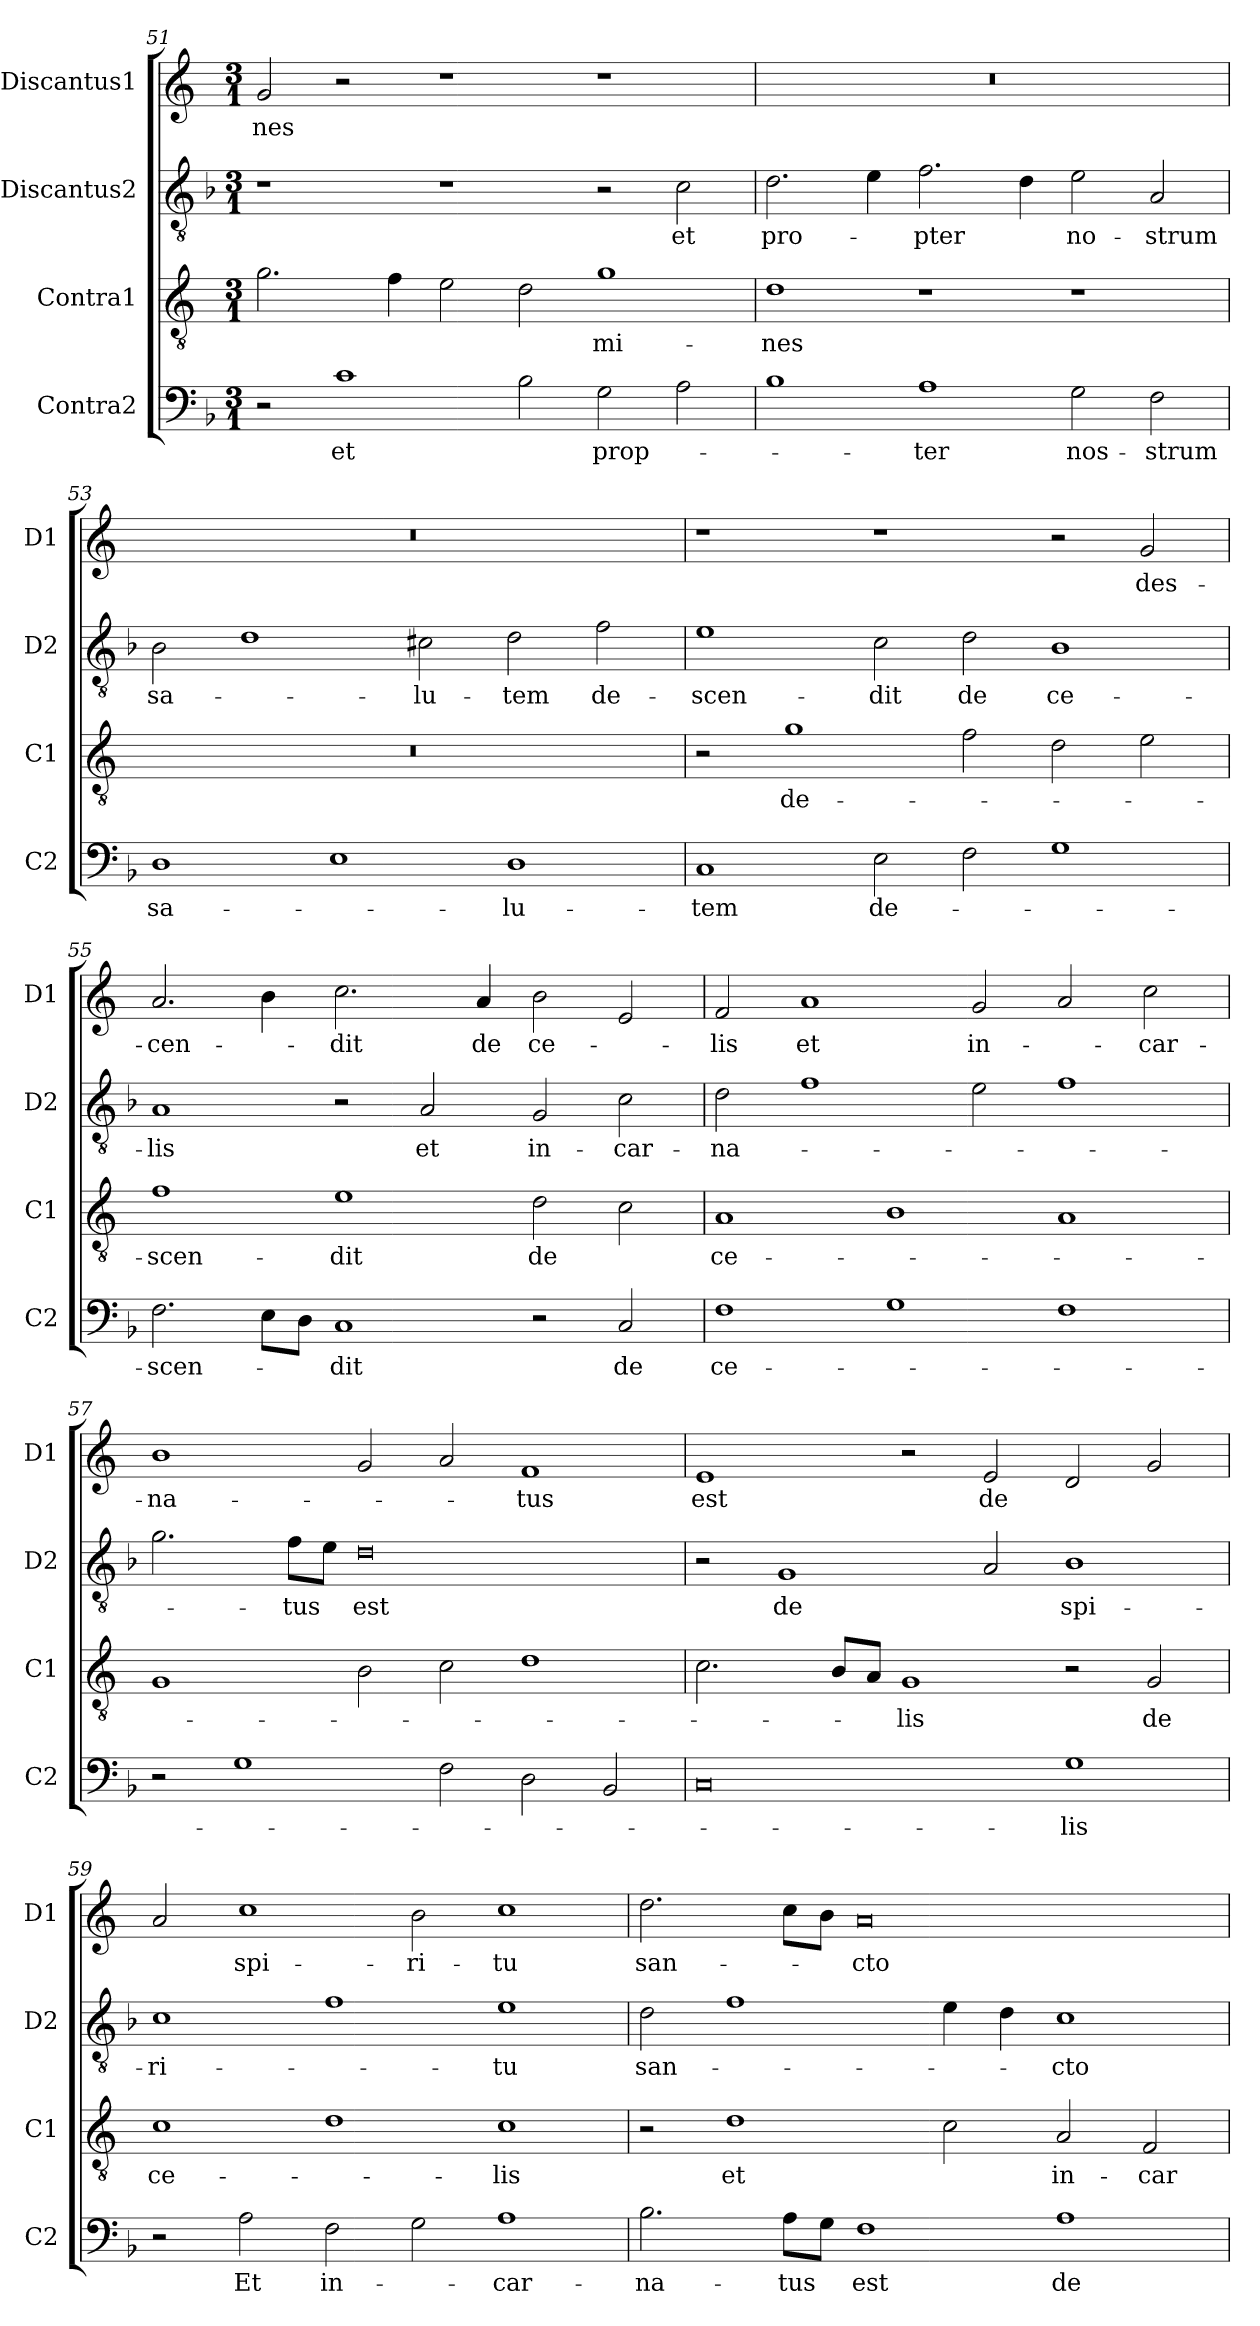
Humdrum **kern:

**kern	**text	**kern	**text	**kern	**text	**kern	**text
*part4	*part4	*part3	*part3	*part2	*part2	*part1	*part1
*staff4	*staff4	*staff3	*staff3	*staff2	*staff2	*staff1	*staff1
*I"Contra2	*	*I"Contra1	*	*I"Discantus2	*	*I"Discantus1	*
*I'C2	*	*I'C1	*	*I'D2	*	*I'D1	*
*clefF4	*	*clefGv2	*	*clefGv2	*	*clefG2	*
*k[b-]	*	*k[]	*	*k[b-]	*	*k[]	*
*M3/1	*	*M3/1	*	*M3/1	*	*M3/1	*
=51	=51	=51	=51	=51	=51	=51	=51
2r	.	2.g\	.	1r	.	2g/	-nes
1c	et	.	.	.	.	2r	.
.	.	4f\	.	.	.	.	.
.	.	2e\	.	1r	.	1r	.
2B-\	.	2d\	.	.	.	.	.
2G\	prop-	1g	-mi-	2r	.	1r	.
2A\	.	.	.	2c\	et	.	.
=52	=52	=52	=52	=52	=52	=52	=52
1B-	.	1d	-nes	2.d\	pro-	0.r	.
.	.	.	.	4e\	.	.	.
1A	-ter	1r	.	2.f\	-pter	.	.
.	.	.	.	4d\	.	.	.
2G\	nos-	1r	.	2e\	no-	.	.
2F\	-strum	.	.	2A/	-strum	.	.
=53	=53	=53	=53	=53	=53	=53	=53
1D	sa-	0.r	.	2B-\	sa-	0.r	.
.	.	.	.	1d	.	.	.
1E	.	.	.	.	.	.	.
.	.	.	.	2c#X\	-lu-	.	.
1D	-lu-	.	.	2d\	-tem	.	.
.	.	.	.	2f\	de-	.	.
=54	=54	=54	=54	=54	=54	=54	=54
1C	-tem	2r	.	1e	-scen-	1r	.
.	.	1g	de-	.	.	.	.
2E\	de-	.	.	2c\	-dit	1r	.
2F\	.	2f\	.	2d\	de	.	.
1G	.	2d\	.	1B-	ce-	2r	.
.	.	2e\	.	.	.	2g/	des-
=55	=55	=55	=55	=55	=55	=55	=55
2.F\	-scen-	1f	-scen-	1A	-lis	2.a/	-cen-
8E\L	.	.	.	.	.	4b\	.
8D\J	.	.	.	.	.	.	.
1C	-dit	1e	-dit	2r	.	2.cc\	-dit
.	.	.	.	2A/	et	.	.
.	.	.	.	.	.	4a/	de
2r	.	2d\	de	2G/	in-	2b\	ce-
2C/	de	2c\	.	2c\	-car-	2e/	.
=56	=56	=56	=56	=56	=56	=56	=56
1F	ce-	1A	ce-	2d\	-na-	2f/	-lis
.	.	.	.	1f	.	1a	et
1G	.	1B	.	.	.	.	.
.	.	.	.	2e\	.	2g/	in-
1F	.	1A	.	1f	.	2a/	.
.	.	.	.	.	.	2cc\	-car-
=57	=57	=57	=57	=57	=57	=57	=57
2r	.	1G	.	2.g\	.	1b	-na-
1G	.	.	.	.	.	.	.
.	.	.	.	8f\L	-tus	.	.
.	.	.	.	8e\J	.	.	.
.	.	2B\	.	0d	est	2g/	.
2F\	.	2c\	.	.	.	2a/	.
2D\	.	1d	.	.	.	1f	-tus
2BB-/	.	.	.	.	.	.	.
=58	=58	=58	=58	=58	=58	=58	=58
0C	.	2.c\	.	2r	.	1e	est
.	.	.	.	1G	de	.	.
.	.	8B/L	.	.	.	.	.
.	.	8A/J	.	.	.	.	.
.	.	1G	-lis	.	.	2r	.
.	.	.	.	2A/	.	2e/	de
1G	-lis	2r	.	1B-	spi-	2d/	.
.	.	2G/	de	.	.	2g/	.
=59	=59	=59	=59	=59	=59	=59	=59
2r	.	1c	ce-	1c	-ri-	2a/	.
2A\	Et	.	.	.	.	1cc	spi-
2F\	in-	1d	.	1f	.	.	.
2G\	.	.	.	.	.	2b\	-ri-
1A	-car-	1c	-lis	1e	-tu	1cc	-tu
=60	=60	=60	=60	=60	=60	=60	=60
2.B-\	-na-	2r	.	2d\	san-	2.dd\	san-
.	.	1d	et	1f	.	.	.
8A\L	-tus	.	.	.	.	8cc\L	.
8G\J	.	.	.	.	.	8b\J	.
1F	est	.	.	.	.	0a	-cto
.	.	2c\	.	4e\	.	.	.
.	.	.	.	4d\	.	.	.
1A	de	2A/	in-	1c	-cto	.	.
.	.	2F/	-car-	.	.	.	.
=	=	=	=	=	=	=	=
*-	*-	*-	*-	*-	*-	*-	*-
